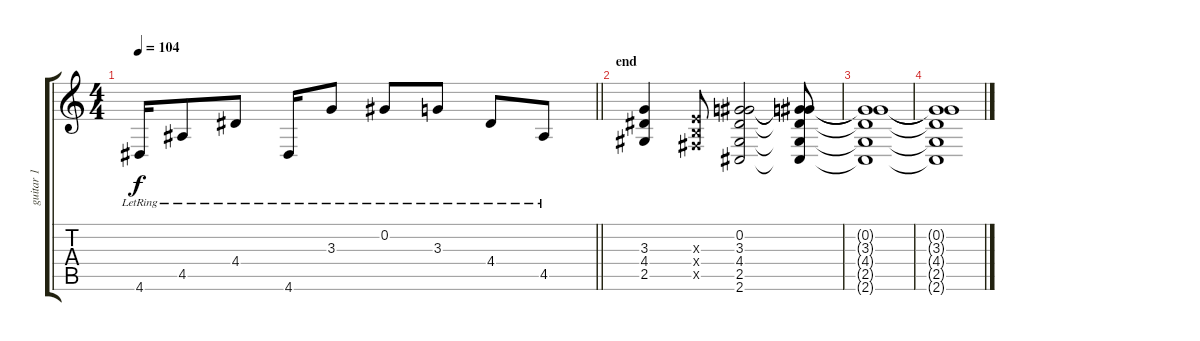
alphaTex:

\track ("guitar 1" "guitar 1") {instrument distortionguitar}
\staff {score tabs}
\tuning (Db4 Ab3 E3 B2 Gb2 B1) {hide}
\ts (4 4)
\tempo 104
\clef g2
\barLineRight lightlight
\ks c
4.6{lr}.16{dy f} 4.5{lr}.8 4.4{lr}.8 4.6{lr}.16 3.3{lr}.8 0.2{lr}.8 3.3{lr}.8 4.4{lr}.8 4.5{lr}.8 |
\section ("" "end")
(3.3 4.4 2.5).4 (0.3{x} 0.4{x} 0.5{x}).8 (0.2 3.3 4.4 2.5 2.6).2{volume 13} (0.2{t} 3.3{t} 4.4{t} 2.5{t} 2.6{t}).8{volume 0} |
(0.2{t} 3.3{t} 4.4{t} 2.5{t} 2.6{t}).1 |
(0.2{t} 3.3{t} 4.4{t} 2.5{t} 2.6{t}).1
